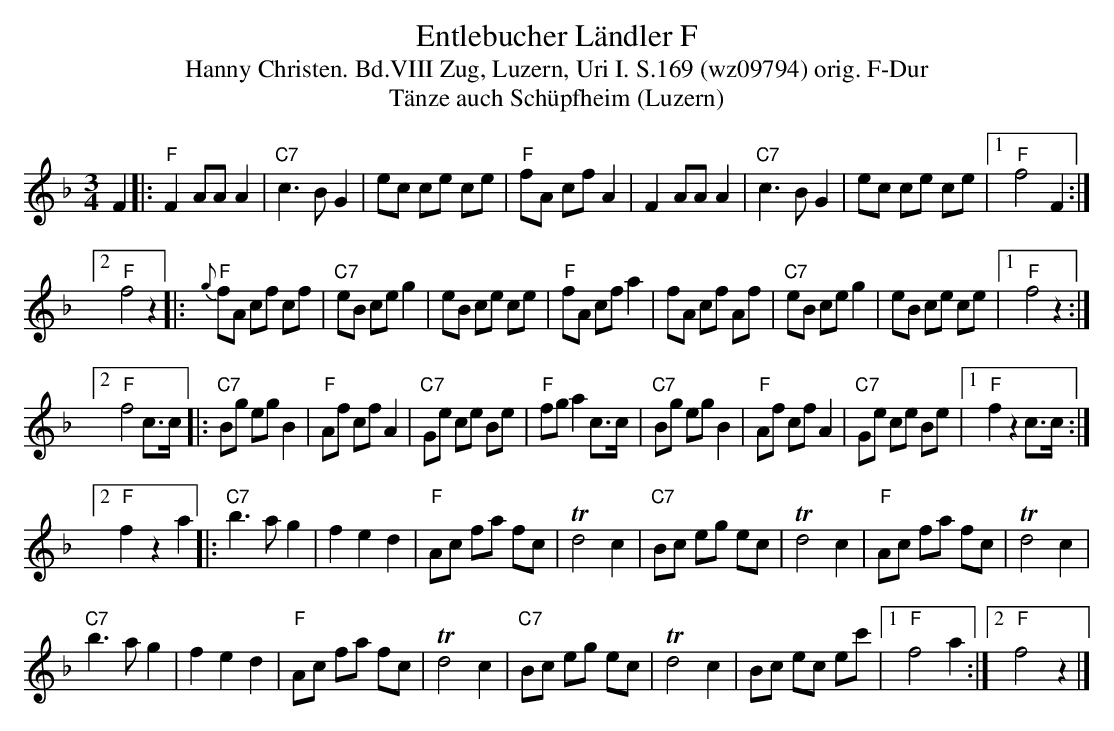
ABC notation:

X:1
T: Entlebucher Ländler F
T:Hanny Christen. Bd.VIII Zug, Luzern, Uri I. S.169 (wz09794) orig. F-Dur
T: Tänze auch Schüpfheim (Luzern)
M:3/4
L:1/8
K:F
F2 |: "F"F2 AA A2 | "C7"c3B G2 | ec ce ce | "F"fA cf A2 | F2 AA A2 | "C7"c3B G2 | ec ce ce |1 "F"f4 F2 :|2
"F"f4 z2 |: "F"{g}fA cf cf | "C7"eB ce g2 | eB ce ce | "F"fA cf a2 | fA cf Af | "C7"eB ce g2 | eB ce ce |1 "F"f4z2 :|2
"F"f4 c>c |: "C7"Bg eg B2 | "F"Af cf A2 | "C7"Ge ce Be | "F"fg a2 c>c | "C7"Bg eg B2 | "F"Af cf A2 | "C7"Ge ce Be |1 "F"f2z2c>c :|2
"F"f2z2a2 |: "C7"b3a g2 | f2e2d2 | "F"Ac fa fc | Td4 c2 | "C7"Bc eg ec | Td4 c2 | "F"Ac fa fc | Td4c2 |
"C7"b3ag2 | f2e2d2 | "F"Ac fa fc | Td4 c2 | "C7"Bc eg ec | Td4c2 | Bc ec ec' |1 "F"f4a2 :|2 "F"f4z2 |]
